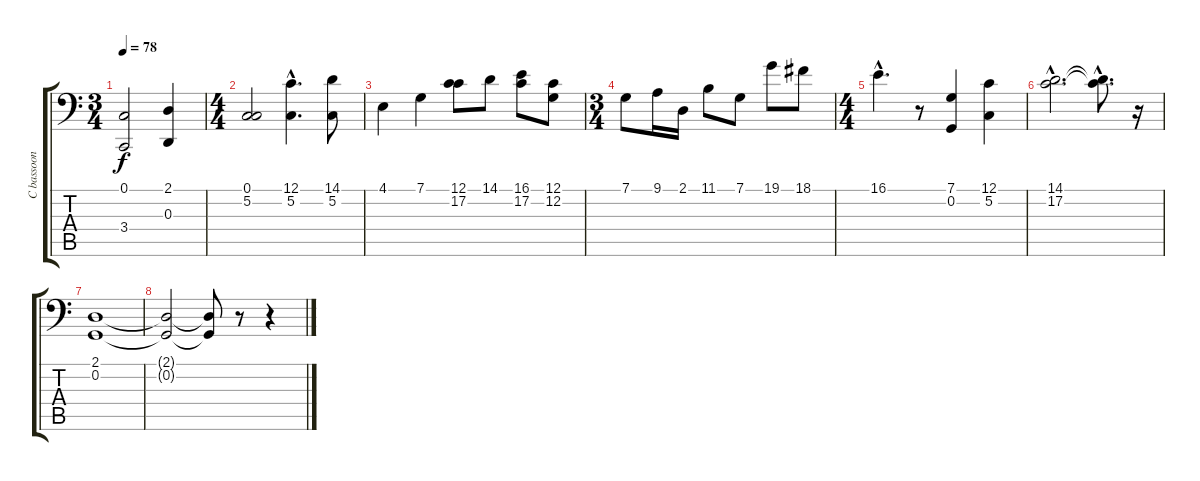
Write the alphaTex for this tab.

\track ("C bassoon" "C bassoon") {instrument bassoon}
\staff {score tabs}
\tuning (C3 G2 D2 A1 E1 B0) {hide}
\ts (3 4)
\tempo 78
\clef f4
\ks c
(0.1 3.4).2{dy f} (2.1 0.3).4 |
\ts (4 4)
(0.1 5.2).2 (12.1{hac} 5.2{hac}).4{d} (14.1 5.2).8 |
4.1.4 7.1.4 (12.1 17.2).8 14.1.8 (16.1 17.2).8 (12.1 12.2).8 |
\ts (3 4)
7.1.8 9.1.16 2.1.16 11.1.8 7.1.8 19.1.8 18.1.8 |
\ts (4 4)
16.1{hac}.4{d} r.8 (7.1 0.2).4 (12.1 5.2).4 |
(14.1{hac} 17.2{hac}).2{d} (14.1{hac t} 17.2{hac t}).8{d} r.16 |
(2.1 0.2).1 |
(2.1{t} 0.2{t}).2 (2.1{t} 0.2{t}).8 r.8 r.4
